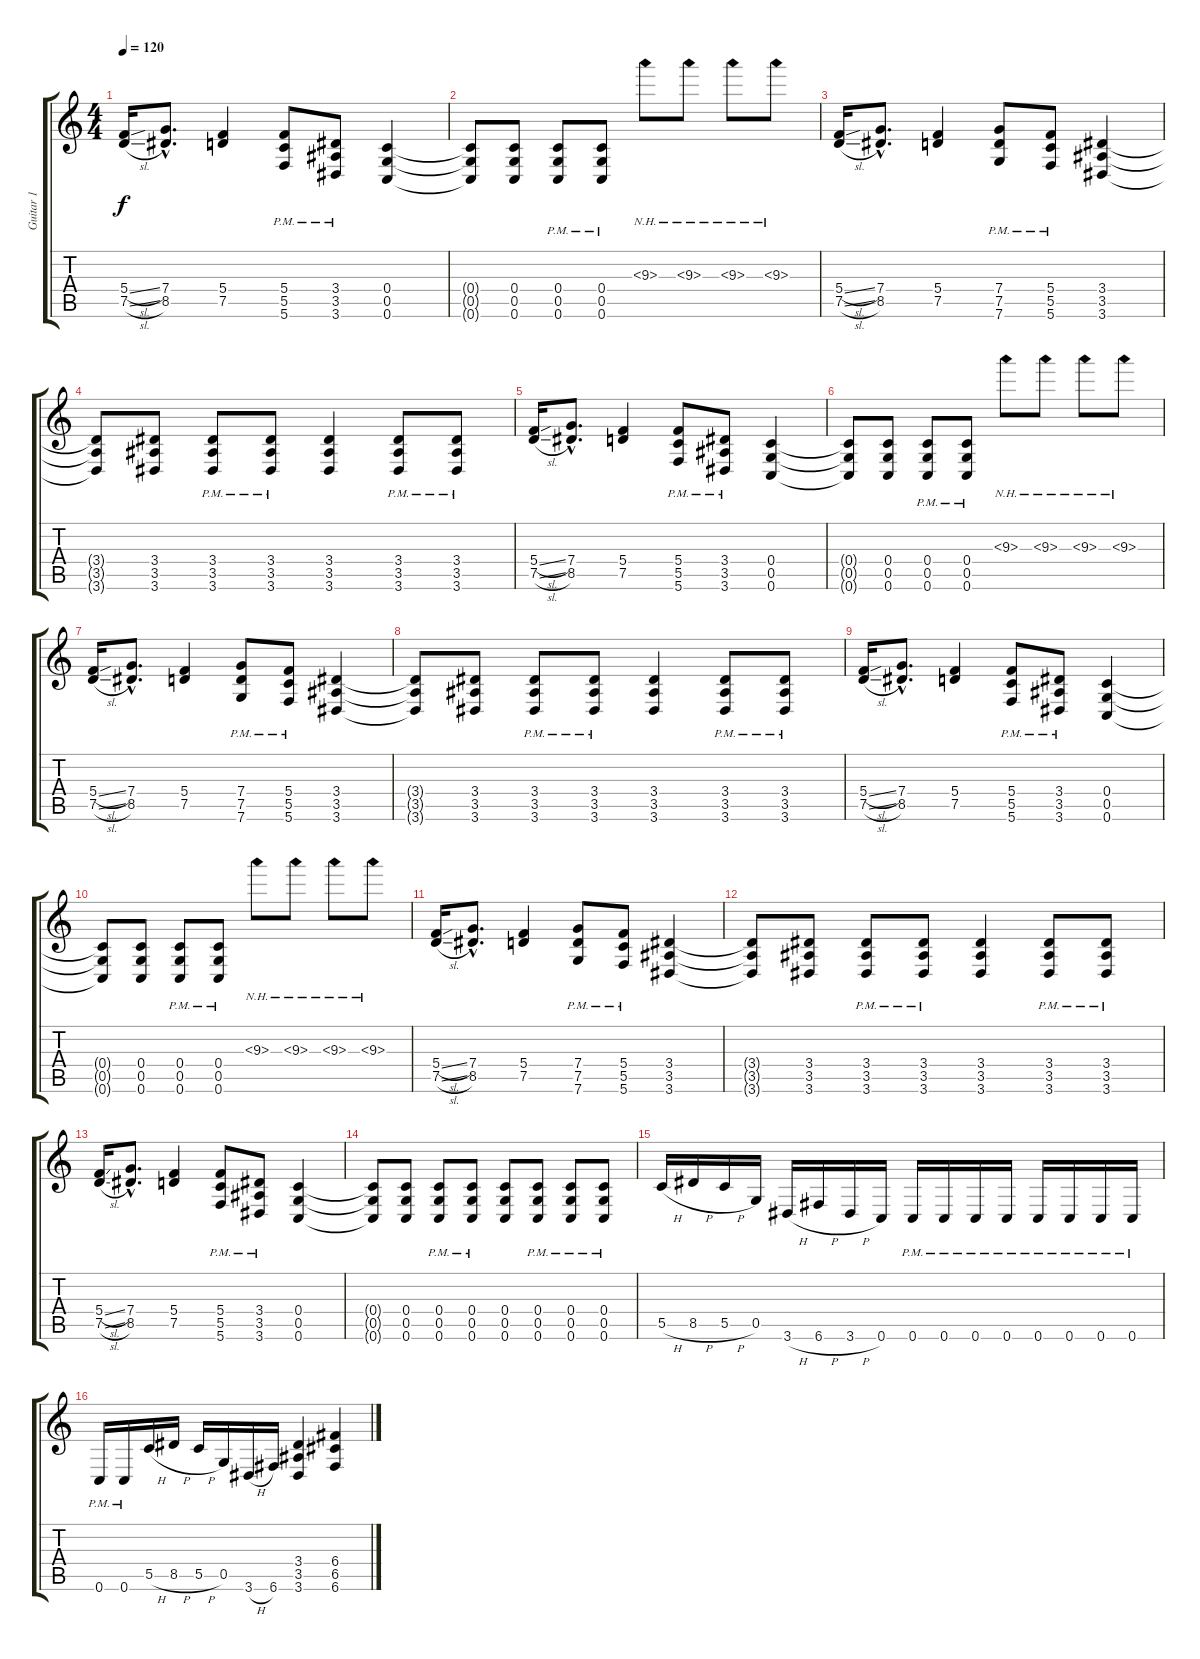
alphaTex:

\track ("Guitar 1" "Guitar 1") {instrument distortionguitar}
\staff {score tabs}
\tuning (D4 A3 F3 C3 G2 C2) {hide}
\ts (4 4)
\tempo 120
\clef g2
\ks c
(5.4{sl} 7.5{sl}).16{dy f} (7.4{hac} 8.5{hac}).8{d} (5.4 7.5).4 (5.4{pm} 5.5{pm} 5.6{pm}).8 (3.4{pm} 3.5{pm} 3.6{pm}).8 (0.4 0.5 0.6).4 |
(0.4{t} 0.5{t} 0.6{t}).8 (0.4 0.5 0.6).8 (0.4{pm} 0.5{pm} 0.6{pm}).8 (0.4{pm} 0.5{pm} 0.6{pm}).8 9.3{nh}.8 9.3{nh}.8 9.3{nh}.8 9.3{nh}.8 |
(5.4{sl} 7.5{sl}).16 (7.4{hac} 8.5{hac}).8{d} (5.4 7.5).4 (7.4{pm} 7.5{pm} 7.6{pm}).8 (5.4{pm} 5.5{pm} 5.6{pm}).8 (3.4 3.5 3.6).4 |
(3.4{t} 3.5{t} 3.6{t}).8 (3.4 3.5 3.6).8 (3.4{pm} 3.5{pm} 3.6{pm}).8 (3.4{pm} 3.5{pm} 3.6{pm}).8 (3.4 3.5 3.6).4 (3.4{pm} 3.5{pm} 3.6{pm}).8 (3.4{pm} 3.5{pm} 3.6{pm}).8 |
(5.4{sl} 7.5{sl}).16 (7.4{hac} 8.5{hac}).8{d} (5.4 7.5).4 (5.4{pm} 5.5{pm} 5.6{pm}).8 (3.4{pm} 3.5{pm} 3.6{pm}).8 (0.4 0.5 0.6).4 |
(0.4{t} 0.5{t} 0.6{t}).8 (0.4 0.5 0.6).8 (0.4{pm} 0.5{pm} 0.6{pm}).8 (0.4{pm} 0.5{pm} 0.6{pm}).8 9.3{nh}.8 9.3{nh}.8 9.3{nh}.8 9.3{nh}.8 |
(5.4{sl} 7.5{sl}).16 (7.4{hac} 8.5{hac}).8{d} (5.4 7.5).4 (7.4{pm} 7.5{pm} 7.6{pm}).8 (5.4{pm} 5.5{pm} 5.6{pm}).8 (3.4 3.5 3.6).4 |
(3.4{t} 3.5{t} 3.6{t}).8 (3.4 3.5 3.6).8 (3.4{pm} 3.5{pm} 3.6{pm}).8 (3.4{pm} 3.5{pm} 3.6{pm}).8 (3.4 3.5 3.6).4 (3.4{pm} 3.5{pm} 3.6{pm}).8 (3.4{pm} 3.5{pm} 3.6{pm}).8 |
(5.4{sl} 7.5{sl}).16 (7.4{hac} 8.5{hac}).8{d} (5.4 7.5).4 (5.4{pm} 5.5{pm} 5.6{pm}).8 (3.4{pm} 3.5{pm} 3.6{pm}).8 (0.4 0.5 0.6).4 |
(0.4{t} 0.5{t} 0.6{t}).8 (0.4 0.5 0.6).8 (0.4{pm} 0.5{pm} 0.6{pm}).8 (0.4{pm} 0.5{pm} 0.6{pm}).8 9.3{nh}.8 9.3{nh}.8 9.3{nh}.8 9.3{nh}.8 |
(5.4{sl} 7.5{sl}).16 (7.4{hac} 8.5{hac}).8{d} (5.4 7.5).4 (7.4{pm} 7.5{pm} 7.6{pm}).8 (5.4{pm} 5.5{pm} 5.6{pm}).8 (3.4 3.5 3.6).4 |
(3.4{t} 3.5{t} 3.6{t}).8 (3.4 3.5 3.6).8 (3.4{pm} 3.5{pm} 3.6{pm}).8 (3.4{pm} 3.5{pm} 3.6{pm}).8 (3.4 3.5 3.6).4 (3.4{pm} 3.5{pm} 3.6{pm}).8 (3.4{pm} 3.5{pm} 3.6{pm}).8 |
(5.4{sl} 7.5{sl}).16 (7.4{hac} 8.5{hac}).8{d} (5.4 7.5).4 (5.4{pm} 5.5{pm} 5.6{pm}).8 (3.4{pm} 3.5{pm} 3.6{pm}).8 (0.4 0.5 0.6).4 |
(0.4{t} 0.5{t} 0.6{t}).8 (0.4 0.5 0.6).8 (0.4{pm} 0.5{pm} 0.6{pm}).8 (0.4{pm} 0.5{pm} 0.6{pm}).8 (0.4 0.5 0.6).8 (0.4{pm} 0.5{pm} 0.6{pm}).8 (0.4{pm} 0.5{pm} 0.6{pm}).8 (0.4{pm} 0.5{pm} 0.6{pm}).8 |
5.5{h}.16 8.5{h}.16 5.5{h}.16 0.5.16 3.6{h}.16 6.6{h}.16 3.6{h}.16 0.6.16 0.6{pm}.16 0.6{pm}.16 0.6{pm}.16 0.6{pm}.16 0.6{pm}.16 0.6{pm}.16 0.6{pm}.16 0.6{pm}.16 |
0.6{pm}.16 0.6{pm}.16 5.5{h}.16 8.5{h}.16 5.5{h}.16 0.5.16 3.6{h}.16 6.6.16 (3.4 3.5 3.6).4 (6.4 6.5 6.6).4
